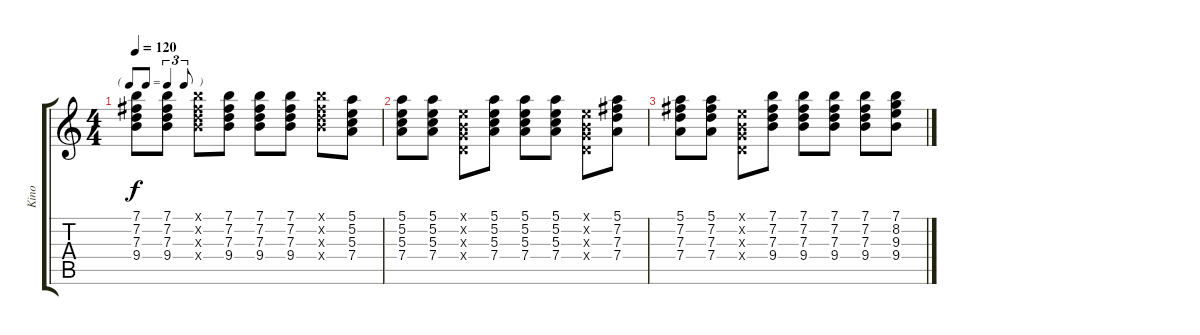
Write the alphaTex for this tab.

\track ("Kino" "Kino") {instrument acousticguitarsteel}
\staff {score tabs}
\tuning (E4 B3 G3 D3 A2 E2) {hide}
\ts (4 4)
\tf triplet8th
\tempo 120
\clef g2
\ks c
(7.1 7.2 7.3 9.4).8{dy f} (7.1 7.2 7.3 9.4).8 (7.1{x} 7.2{x} 7.3{x} 9.4{x}).8 (7.1 7.2 7.3 9.4).8 (7.1 7.2 7.3 9.4).8 (7.1 7.2 7.3 9.4).8 (7.1{x} 7.2{x} 7.3{x} 9.4{x}).8 (5.1 5.2 5.3 7.4).8 |
(5.1 5.2 5.3 7.4).8 (5.1 5.2 5.3 7.4).8 (0.1{x} 0.2{x} 0.3{x} 0.4{x}).8 (5.1 5.2 5.3 7.4).8 (5.1 5.2 5.3 7.4).8 (5.1 5.2 5.3 7.4).8 (0.1{x} 0.2{x} 0.3{x} 0.4{x}).8 (5.1 7.2 7.3 7.4).8 |
(5.1 7.2 7.3 7.4).8 (5.1 7.2 7.3 7.4).8 (0.1{x} 0.2{x} 0.3{x} 0.4{x}).8 (7.1 7.2 7.3 9.4).8 (7.1 7.2 7.3 9.4).8 (7.1 7.2 7.3 9.4).8 (7.1 7.2 7.3 9.4).8 (7.1 8.2 9.3 9.4).8
